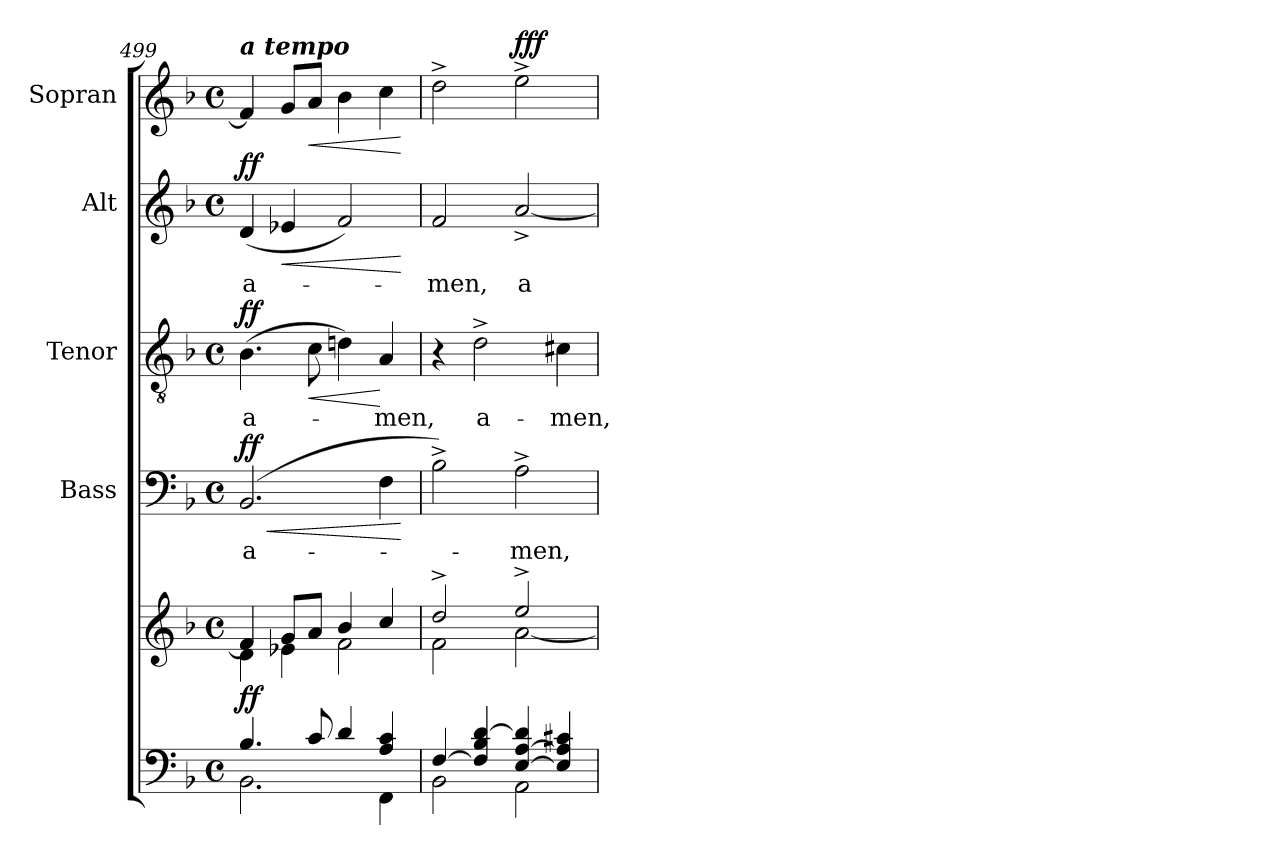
**kern	**kern	**dynam	**kern	**text	**dynam	**kern	**text	**dynam	**kern	**text	**dynam	**kern	**dynam
*part5	*part5	*part5	*part4	*part4	*part4	*part3	*part3	*part3	*part2	*part2	*part2	*part1	*part1
*staff6	*staff5	*staff5/6	*staff4	*staff4	*staff4	*staff3	*staff3	*staff3	*staff2	*staff2	*staff2	*staff1	*staff1
*	*	*	*I"Bass	*	*	*I"Tenor	*	*	*I"Alt	*	*	*I"Sopran	*
*	*	*	*I'B.	*	*	*I'T.	*	*	*I'A.	*	*	*I'S.	*
*clefF4	*clefG2	*	*clefF4	*	*	*clefGv2	*	*	*clefG2	*	*	*clefG2	*
*k[b-]	*k[b-]	*	*k[b-]	*	*	*k[b-]	*	*	*k[b-]	*	*	*k[b-]	*
*F:	*F:	*	*F:	*	*	*F:	*	*	*F:	*	*	*F:	*
*M4/4	*M4/4	*	*M4/4	*	*	*M4/4	*	*	*M4/4	*	*	*M4/4	*
*met(c)	*met(c)	*	*met(c)	*	*	*met(c)	*	*	*met(c)	*	*	*met(c)	*
=499	=499	=499	=499	=499	=499	=499	=499	=499	=499	=499	=499	=499	=499
*^	*^	*	*	*	*	*	*	*	*	*	*	*	*
!	!	!	!	!	!	!	!	!	!	!	!	!	!	!LO:TX:a:Bi:t=a tempo	!
!	!	!	!	!LO:DY:b	!	!LO:LY:b	!LO:HP:b	!	!LO:LY:b	!	!	!LO:LY:b	!	!	!
!	!	!	!	!	!	!	!LO:DY:n=1:a	!	!	!LO:DY:a	!	!	!LO:DY:a	!	!
4.B-/	2.BB-\	4f/]	4d\	ff	(2.BB-/	a-	< ff	(>4.B-\	a-	ff	(<4d/	a-	ff	4f/]	.
!	!	!	!	!	!	!	!	!	!	!	!	!	!LO:HP:b	!	!
.	.	8g/L	4e-X\	.	.	.	.	.	.	.	4e-X/	.	<	8g/L	.
!	!	!	!	!	!	!	!	!	!	!LO:HP:b	!	!	!	!	!LO:HP:b
8c/	.	8a/J	.	.	.	.	.	8c\	.	<	.	.	.	8a/J	<
4d/	.	4b-/	2f\	.	.	.	.	4dn\)	.	.	2f/)	.	.	4b-\	.
!	!	!	!	!	!	!	!	!	!LO:LY:b	!	!	!	!	!	!
4A/ 4c/	4FF\	4cc/	.	.	4F\	.	.	4A/	-men,	[	.	.	.	4cc\	.
*v	*v	*	*	*	*	*	*	*	*	*	*	*	*	*	*
*	*v	*v	*	*	*	*	*	*	*	*	*	*	*	*
.	.	.	.	.	[	.	.	.	.	.	[	.	[
=500	=500	=500	=500	=500	=500	=500	=500	=500	=500	=500	=500	=500	=500
*^	*^	*	*	*	*	*	*	*	*	*	*	*	*
!	!	!	!	!	!	!	!	!	!	!	!	!LO:LY:b	!	!	!
[>4F/	2BB-\	2dd^>/	2f\	.	2B-^>\)	.	.	4r	.	.	2f/	-men,	.	2dd^>\	.
!	!	!	!	!	!	!	!	!	!LO:LY:b	!	!	!	!	!	!
4F/] 4B-/ [>4d/	.	.	.	.	.	.	.	2d^>\	a-	.	.	.	.	.	.
!	!	!	!	!	!	!LO:LY:b	!	!	!	!	!	!LO:LY:b	!	!	!LO:DY:a
[>4E/ [>4A/ 4d/]	2AA\	2ee^>/	[<2a\	.	2A^>\	-men,	.	.	.	.	[2a^>/	a-	.	2ee^>\	fff
!	!	!	!	!	!	!	!	!	!LO:LY:b	!	!	!	!	!	!
4E/] 4A/] 4c#X/	.	.	.	.	.	.	.	4c#X\	-men,	.	.	.	.	.	.
*v	*v	*	*	*	*	*	*	*	*	*	*	*	*	*	*
*	*v	*v	*	*	*	*	*	*	*	*	*	*	*	*
=	=	=	=	=	=	=	=	=	=	=	=	=	=
*-	*-	*-	*-	*-	*-	*-	*-	*-	*-	*-	*-	*-	*-
